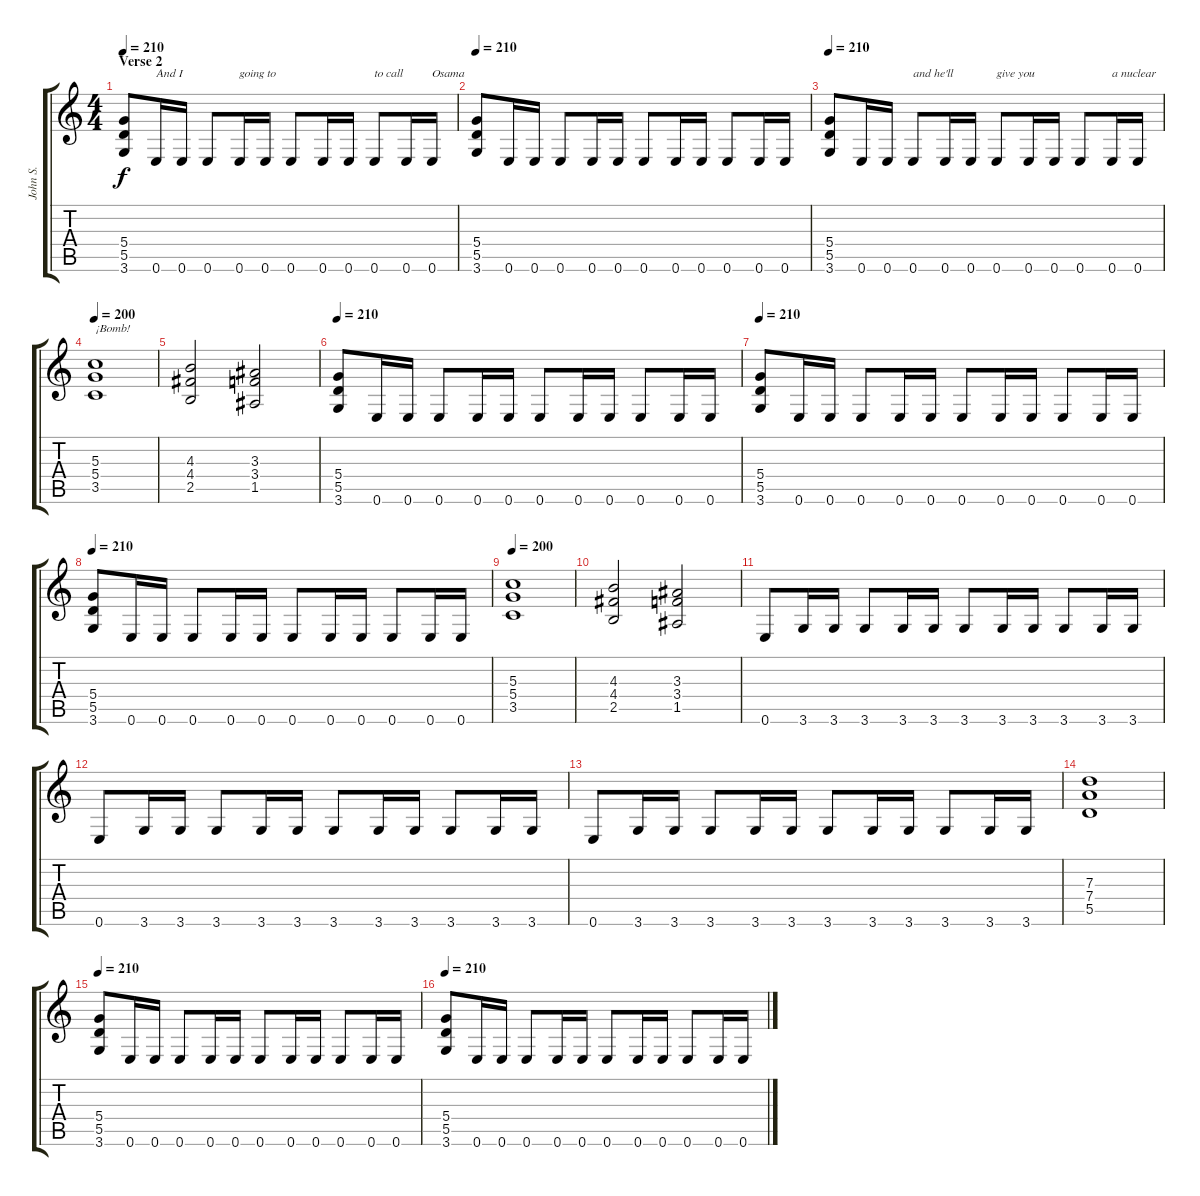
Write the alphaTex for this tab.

\track ("John S." "John S.") {instrument overdrivenguitar}
\staff {score tabs}
\tuning (E4 B3 G3 D3 A2 E2) {hide}
\ts (4 4)
\section ("" "Verse 2")
\tempo 210
\clef g2
\ks c
(5.4 5.5 3.6).8{dy f instrument overdrivenguitar} 0.6.16{txt "And I"} 0.6.16 0.6.8 0.6.16{txt "going to"} 0.6.16 0.6.8 0.6.16 0.6.16 0.6.8{txt "to call"} 0.6.16 0.6.16{txt "Osama"} |
\tempo 210
(5.4 5.5 3.6).8 0.6.16 0.6.16 0.6.8 0.6.16 0.6.16 0.6.8 0.6.16 0.6.16 0.6.8 0.6.16 0.6.16 |
\tempo 210
(5.4 5.5 3.6).8 0.6.16 0.6.16 0.6.8{txt "and he'll"} 0.6.16 0.6.16 0.6.8{txt "give you"} 0.6.16 0.6.16 0.6.8 0.6.16{txt "a nuclear"} 0.6.16 |
\tempo 200
(5.3 5.4 3.5).1{txt "¡Bomb!"} |
(4.3 4.4 2.5).2 (3.3 3.4 1.5).2 |
\tempo 210
(5.4 5.5 3.6).8 0.6.16 0.6.16 0.6.8 0.6.16 0.6.16 0.6.8 0.6.16 0.6.16 0.6.8 0.6.16 0.6.16 |
\tempo 210
(5.4 5.5 3.6).8 0.6.16 0.6.16 0.6.8 0.6.16 0.6.16 0.6.8 0.6.16 0.6.16 0.6.8 0.6.16 0.6.16 |
\tempo 210
(5.4 5.5 3.6).8 0.6.16 0.6.16 0.6.8 0.6.16 0.6.16 0.6.8 0.6.16 0.6.16 0.6.8 0.6.16 0.6.16 |
\tempo 200
(5.3 5.4 3.5).1 |
(4.3 4.4 2.5).2 (3.3 3.4 1.5).2 |
0.6.8 3.6.16 3.6.16 3.6.8 3.6.16 3.6.16 3.6.8 3.6.16 3.6.16 3.6.8 3.6.16 3.6.16 |
0.6.8 3.6.16 3.6.16 3.6.8 3.6.16 3.6.16 3.6.8 3.6.16 3.6.16 3.6.8 3.6.16 3.6.16 |
0.6.8 3.6.16 3.6.16 3.6.8 3.6.16 3.6.16 3.6.8 3.6.16 3.6.16 3.6.8 3.6.16 3.6.16 |
(7.3 7.4 5.5).1 |
\tempo 210
(5.4 5.5 3.6).8 0.6.16 0.6.16 0.6.8 0.6.16 0.6.16 0.6.8 0.6.16 0.6.16 0.6.8 0.6.16 0.6.16 |
\tempo 210
(5.4 5.5 3.6).8 0.6.16 0.6.16 0.6.8 0.6.16 0.6.16 0.6.8 0.6.16 0.6.16 0.6.8 0.6.16 0.6.16
